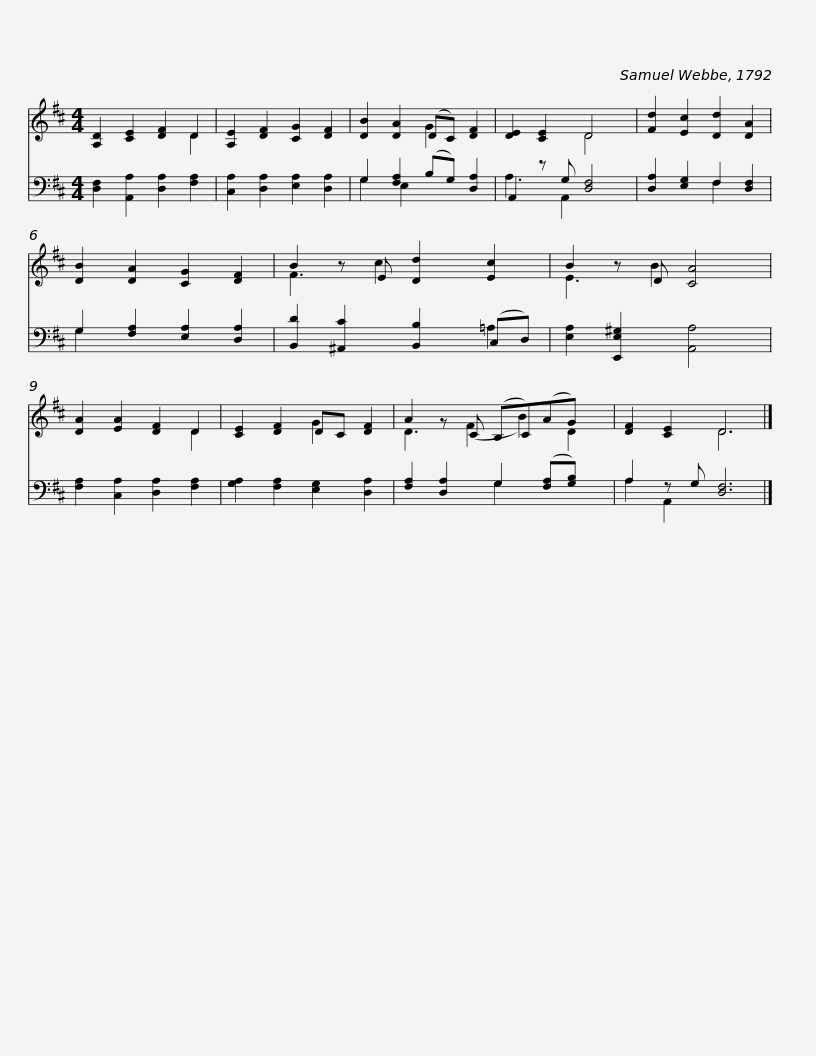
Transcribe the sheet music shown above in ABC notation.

X:1
%%score ( 1 2 ) ( 3 4 )
L:1/8
M:4/4
I:linebreak $
K:D
V:1 treble
V:2 treble
V:3 bass
V:4 bass
V:1
 [A,D]2 [CE]2 [DF]2 D2 | [A,E]2 [DF]2 [CG]2 [DF]2 | [DB]2 [DA]2 (DC) [DF]2 | [DE]2 [CE]2 D4 | [Fd]2 [Ec]2 [Dd]2 [DA]2 |$ %5
 [DB]2 [DA]2 [CG]2 [DF]2 | B2 z E [Dd]2 [Ec]2 | B2 z D [CA]4 | [DA]2 [EA]2 [DF]2 D2 | [CE]2 [DF]2 DC [DF]2 |$ %10
 A2 z C (B,C)(AG) x | [DF]2 [CE]2 D6 |] %12
V:2
 x6 D2 | x8 | x4 G2 x2 | x4 D4 | x8 |$ %5
 x8 | F3 c2 x3 | E3 B2 x3 | x6 D2 | x4 G2 x2 |$ %10
 D3 (F2 B2) D2 | x4 D6 |] %12
V:3
 [D,F,]2 [A,,A,]2 [D,A,]2 [F,A,]2 | [C,A,]2 [D,A,]2 [E,A,]2 [D,A,]2 | G,2 [F,A,]2 (B,G,) [D,A,]2 | A,,2 z G, [D,F,]4 | [D,A,]2 [E,G,]2 F,2 [D,F,]2 |$ %5
 G,2 [F,A,]2 [E,A,]2 [D,A,]2 | [B,,D]2 [^A,,C]2 [B,,B,]2 (C,D,) | [E,A,]2 [E,,E,^G,]2 [A,,A,]4 | [F,A,]2 [C,A,]2 [D,A,]2 [F,A,]2 | [G,A,]2 [F,A,]2 [E,G,]2 [D,A,]2 |$ %10
 [F,A,]2 [D,A,]2 G,2 ([F,A,][G,B,]) x | A,2 z G, [D,F,]6 |] %12
V:4
 x8 | x8 | G,2 E,2 x4 | A,3 A,,2 x3 | x4 F,2 x2 |$ %5
 G,2 x6 | x6 =A,2 | x8 | x8 | x8 |$ %10
 x4 G,2 x3 | A,2 A,,2 x6 |] %12
